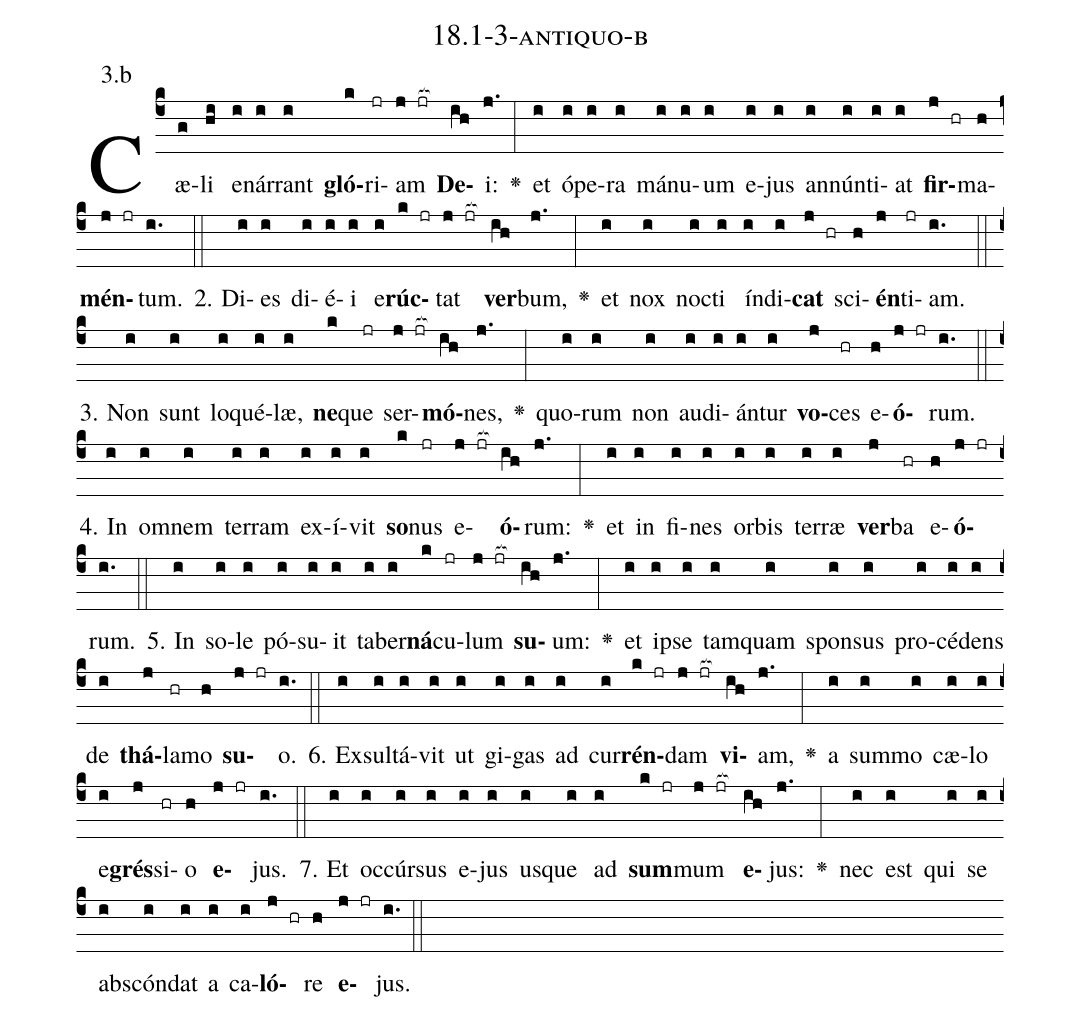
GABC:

name: 18.1-3-antiquo-b;
annotation: 3.b;
%%
(c4)Cæ(g)li(hi) e(i)nár(i)rant(i) <b>gló</b>(k)ri(jr)am(j jr[ocb:1{]) <b>De</b>(ih[ocb:0}])i:(j.) <v>\greheightstar</v>(:) et(i) ó(i)pe(i)ra(i) má(i)nu(i)um(i) e(i)jus(i) an(i)nún(i)ti(i)at(i) <b>fir</b>(j hr)ma(h)<b>mén</b>(j jr)tum.(i.) (::)
2. Di(i)es(i) di(i)é(i)i(i) e(i)<b>rúc</b>(k jr)tat(j jr[ocb:1{]) <b>ver</b>(ih[ocb:0}])bum,(j.) <v>\greheightstar</v>(:) et(i) nox(i) noc(i)ti(i) ín(i)di(i)<b>cat</b>(j hr) sci(h)<b>én</b>(j)ti(jr)am.(i.) (::)
3. Non(i) sunt(i) lo(i)qué(i)læ,(i) <b>ne</b>(k)que(jr) ser(j jr[ocb:1{])<b>mó</b>(ih[ocb:0}])nes,(j.) <v>\greheightstar</v>(:) quo(i)rum(i) non(i) au(i)di(i)án(i)tur(i) <b>vo</b>(j)ces(hr) e(h)<b>ó</b>(j jr)rum.(i.) (::)
4. In(i) om(i)nem(i) ter(i)ram(i) ex(i)í(i)vit(i) <b>so</b>(k)nus(jr) e(j jr[ocb:1{])<b>ó</b>(ih[ocb:0}])rum:(j.) <v>\greheightstar</v>(:) et(i) in(i) fi(i)nes(i) or(i)bis(i) ter(i)ræ(i) <b>ver</b>(j)ba(hr) e(h)<b>ó</b>(j jr)rum.(i.) (::)
5. In(i) so(i)le(i) pó(i)su(i)it(i) ta(i)ber(i)<b>ná</b>(k)cu(jr)lum(j jr[ocb:1{]) <b>su</b>(ih[ocb:0}])um:(j.) <v>\greheightstar</v>(:) et(i) ip(i)se(i) tam(i)quam(i) spon(i)sus(i) pro(i)cé(i)dens(i) de(i) <b>thá</b>(j)la(hr)mo(h) <b>su</b>(j jr)o.(i.) (::)
6. Ex(i)sul(i)tá(i)vit(i) ut(i) gi(i)gas(i) ad(i) cur(i)<b>rén</b>(k jr)dam(j jr[ocb:1{]) <b>vi</b>(ih[ocb:0}])am,(j.) <v>\greheightstar</v>(:) a(i) sum(i)mo(i) cæ(i)lo(i) e(i)<b>grés</b>(j)si(hr)o(h) <b>e</b>(j jr)jus.(i.) (::)
7. Et(i) oc(i)cúr(i)sus(i) e(i)jus(i) us(i)que(i) ad(i) <b>sum</b>(k jr)mum(j jr[ocb:1{]) <b>e</b>(ih[ocb:0}])jus:(j.) <v>\greheightstar</v>(:) nec(i) est(i) qui(i) se(i) abs(i)cón(i)dat(i) a(i) ca(i)<b>ló</b>(j hr)re(h) <b>e</b>(j jr)jus.(i.) (::)
